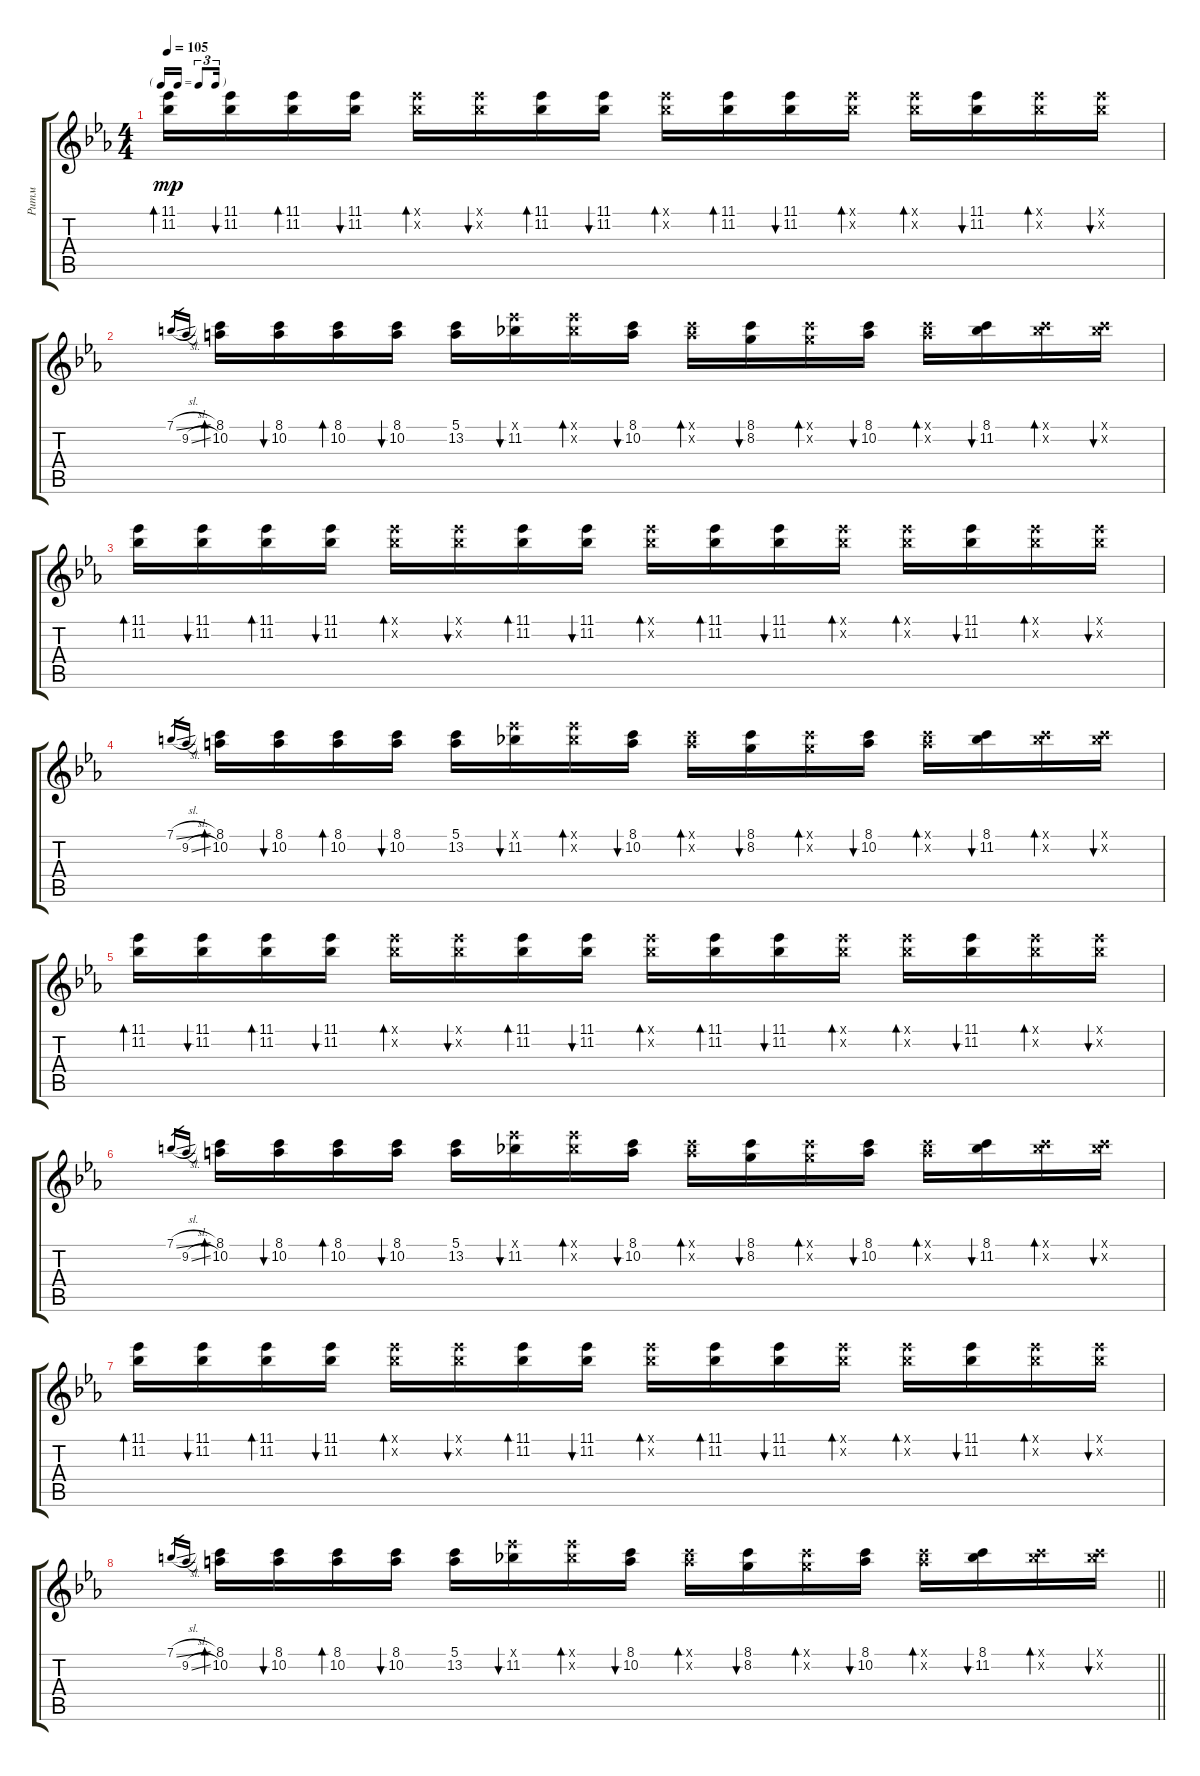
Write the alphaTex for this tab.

\track ("Ритм" "Ритм") {instrument electricguitarjazz}
\staff {score tabs}
\tuning (E4 B3 G3 D3 A2 E2) {hide}
\ts (4 4)
\tf triplet16th
\tempo 105
\clef g2
\ks cminor
(11.1 11.2).16{bd 30 dy mp} (11.1 11.2).16{bu 30} (11.1 11.2).16{bd 30} (11.1 11.2).16{bu 30} (11.1{x} 11.2{x}).16{bd 30} (11.1{x} 11.2{x}).16{bu 30} (11.1 11.2).16{bd 30} (11.1 11.2).16{bu 30} (11.1{x} 11.2{x}).16{bd 30} (11.1 11.2).16{bd 30} (11.1 11.2).16{bu 30} (11.1{x} 11.2{x}).16{bd 30} (11.1{x} 11.2{x}).16{bd 30} (11.1 11.2).16{bu 30} (11.1{x} 11.2{x}).16{bd 30} (11.1{x} 11.2{x}).16{bu 30} |
7.1{sl}.16{gr} 9.2{sl}.16{gr} (8.1 10.2).16{bd 30} (8.1 10.2).16{bu 30} (8.1 10.2).16{bd 30} (8.1 10.2).16{bu 30} (5.1 13.2).16 (11.1{x} 11.2).16{bu 30} (11.1{x} 11.2{x}).16{bd 30} (8.1 10.2).16{bu 30} (8.1{x} 10.2{x}).16{bd 30} (8.1 8.2).16{bu 30} (8.1{x} 8.2{x}).16{bd 30} (8.1 10.2).16{bu 30} (8.1{x} 10.2{x}).16{bd 30} (8.1 11.2).16{bu 30} (8.1{x} 11.2{x}).16{bd 30} (8.1{x} 11.2{x}).16{bu 30} |
(11.1 11.2).16{bd 30} (11.1 11.2).16{bu 30} (11.1 11.2).16{bd 30} (11.1 11.2).16{bu 30} (11.1{x} 11.2{x}).16{bd 30} (11.1{x} 11.2{x}).16{bu 30} (11.1 11.2).16{bd 30} (11.1 11.2).16{bu 30} (11.1{x} 11.2{x}).16{bd 30} (11.1 11.2).16{bd 30} (11.1 11.2).16{bu 30} (11.1{x} 11.2{x}).16{bd 30} (11.1{x} 11.2{x}).16{bd 30} (11.1 11.2).16{bu 30} (11.1{x} 11.2{x}).16{bd 30} (11.1{x} 11.2{x}).16{bu 30} |
7.1{sl}.16{gr} 9.2{sl}.16{gr} (8.1 10.2).16{bd 30} (8.1 10.2).16{bu 30} (8.1 10.2).16{bd 30} (8.1 10.2).16{bu 30} (5.1 13.2).16 (11.1{x} 11.2).16{bu 30} (11.1{x} 11.2{x}).16{bd 30} (8.1 10.2).16{bu 30} (8.1{x} 10.2{x}).16{bd 30} (8.1 8.2).16{bu 30} (8.1{x} 8.2{x}).16{bd 30} (8.1 10.2).16{bu 30} (8.1{x} 10.2{x}).16{bd 30} (8.1 11.2).16{bu 30} (8.1{x} 11.2{x}).16{bd 30} (8.1{x} 11.2{x}).16{bu 30} |
(11.1 11.2).16{bd 30} (11.1 11.2).16{bu 30} (11.1 11.2).16{bd 30} (11.1 11.2).16{bu 30} (11.1{x} 11.2{x}).16{bd 30} (11.1{x} 11.2{x}).16{bu 30} (11.1 11.2).16{bd 30} (11.1 11.2).16{bu 30} (11.1{x} 11.2{x}).16{bd 30} (11.1 11.2).16{bd 30} (11.1 11.2).16{bu 30} (11.1{x} 11.2{x}).16{bd 30} (11.1{x} 11.2{x}).16{bd 30} (11.1 11.2).16{bu 30} (11.1{x} 11.2{x}).16{bd 30} (11.1{x} 11.2{x}).16{bu 30} |
7.1{sl}.16{gr} 9.2{sl}.16{gr} (8.1 10.2).16{bd 30} (8.1 10.2).16{bu 30} (8.1 10.2).16{bd 30} (8.1 10.2).16{bu 30} (5.1 13.2).16 (11.1{x} 11.2).16{bu 30} (11.1{x} 11.2{x}).16{bd 30} (8.1 10.2).16{bu 30} (8.1{x} 10.2{x}).16{bd 30} (8.1 8.2).16{bu 30} (8.1{x} 8.2{x}).16{bd 30} (8.1 10.2).16{bu 30} (8.1{x} 10.2{x}).16{bd 30} (8.1 11.2).16{bu 30} (8.1{x} 11.2{x}).16{bd 30} (8.1{x} 11.2{x}).16{bu 30} |
(11.1 11.2).16{bd 30} (11.1 11.2).16{bu 30} (11.1 11.2).16{bd 30} (11.1 11.2).16{bu 30} (11.1{x} 11.2{x}).16{bd 30} (11.1{x} 11.2{x}).16{bu 30} (11.1 11.2).16{bd 30} (11.1 11.2).16{bu 30} (11.1{x} 11.2{x}).16{bd 30} (11.1 11.2).16{bd 30} (11.1 11.2).16{bu 30} (11.1{x} 11.2{x}).16{bd 30} (11.1{x} 11.2{x}).16{bd 30} (11.1 11.2).16{bu 30} (11.1{x} 11.2{x}).16{bd 30} (11.1{x} 11.2{x}).16{bu 30} |
\barLineRight lightlight
7.1{sl}.16{gr} 9.2{sl}.16{gr} (8.1 10.2).16{bd 30} (8.1 10.2).16{bu 30} (8.1 10.2).16{bd 30} (8.1 10.2).16{bu 30} (5.1 13.2).16 (11.1{x} 11.2).16{bu 30} (11.1{x} 11.2{x}).16{bd 30} (8.1 10.2).16{bu 30} (8.1{x} 10.2{x}).16{bd 30} (8.1 8.2).16{bu 30} (8.1{x} 8.2{x}).16{bd 30} (8.1 10.2).16{bu 30} (8.1{x} 10.2{x}).16{bd 30} (8.1 11.2).16{bu 30} (8.1{x} 11.2{x}).16{bd 30} (8.1{x} 11.2{x}).16{bu 30}
